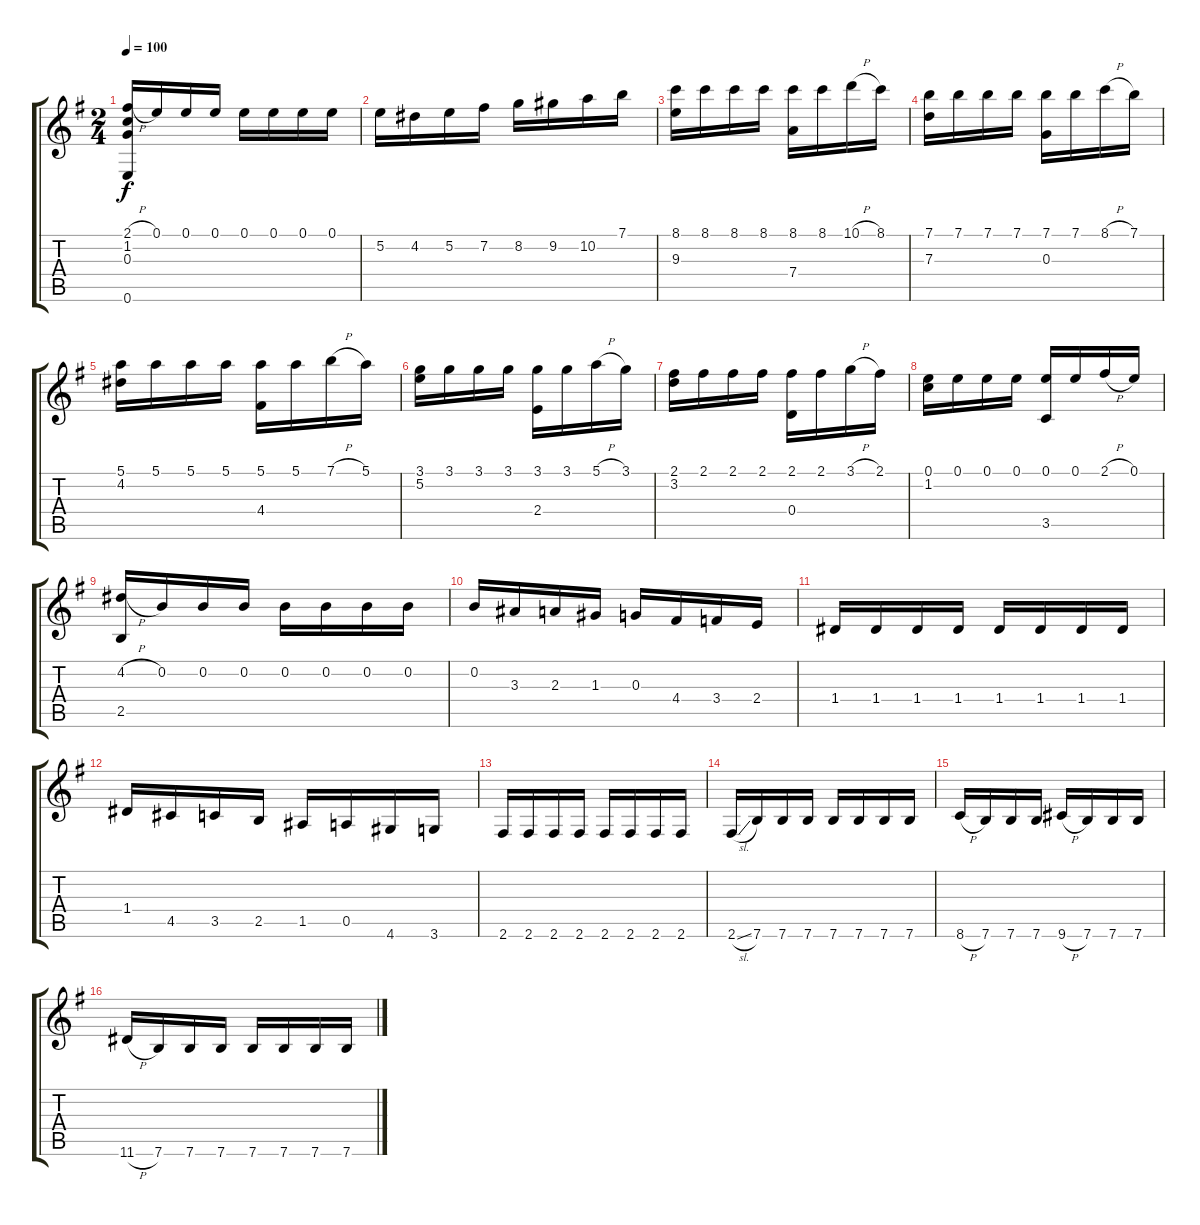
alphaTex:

\track "" {instrument acousticguitarsteel}
\staff {score tabs}
\tuning (E4 B3 G3 D3 A2 E2) {hide}
\ts (2 4)
\tempo 100
\clef g2
\ks g
(2.1{h} 1.2 0.3 0.6).16{dy f} 0.1.16 0.1.16 0.1.16 0.1.16 0.1.16 0.1.16 0.1.16 |
5.2.16 4.2.16 5.2.16 7.2.16 8.2.16 9.2.16 10.2.16 7.1.16 |
(8.1 9.3).16 8.1.16 8.1.16 8.1.16 (8.1 7.4).16 8.1.16 10.1{h}.16 8.1.16 |
(7.1 7.3).16 7.1.16 7.1.16 7.1.16 (7.1 0.3).16 7.1.16 8.1{h}.16 7.1.16 |
(5.1 4.2).16 5.1.16 5.1.16 5.1.16 (5.1 4.4).16 5.1.16 7.1{h}.16 5.1.16 |
(3.1 5.2).16 3.1.16 3.1.16 3.1.16 (3.1 2.4).16 3.1.16 5.1{h}.16 3.1.16 |
(2.1 3.2).16 2.1.16 2.1.16 2.1.16 (2.1 0.4).16 2.1.16 3.1{h}.16 2.1.16 |
(0.1 1.2).16 0.1.16 0.1.16 0.1.16 (0.1 3.5).16 0.1.16 2.1{h}.16 0.1.16 |
(4.2{h} 2.5).16 0.2.16 0.2.16 0.2.16 0.2.16 0.2.16 0.2.16 0.2.16 |
0.2.16 3.3.16 2.3.16 1.3.16 0.3.16 4.4.16 3.4.16 2.4.16 |
1.4.16 1.4.16 1.4.16 1.4.16 1.4.16 1.4.16 1.4.16 1.4.16 |
1.4.16 4.5.16 3.5.16 2.5.16 1.5.16 0.5.16 4.6.16 3.6.16 |
2.6.16 2.6.16 2.6.16 2.6.16 2.6.16 2.6.16 2.6.16 2.6.16 |
2.6{sl}.16 7.6.16 7.6.16 7.6.16 7.6.16 7.6.16 7.6.16 7.6.16 |
8.6{h}.16 7.6.16 7.6.16 7.6.16 9.6{h}.16 7.6.16 7.6.16 7.6.16 |
11.6{h}.16 7.6.16 7.6.16 7.6.16 7.6.16 7.6.16 7.6.16 7.6.16
